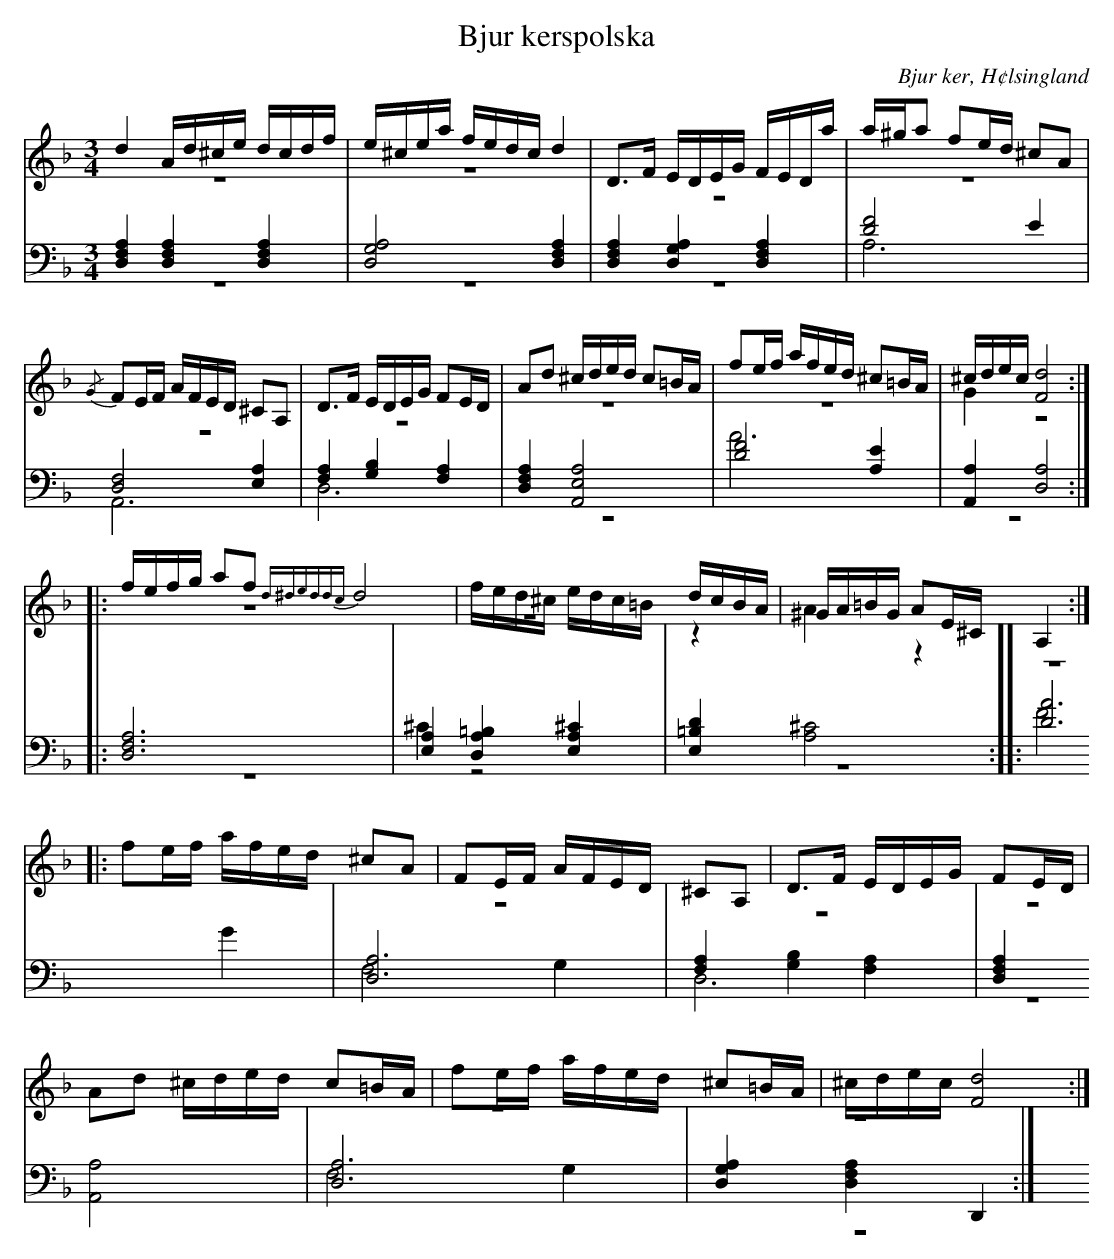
X:1
T: Bjur kerspolska
O: Bjur ker, H¢lsingland
M: 3/4
L: 1/16
K: Dm
V:1
V:2 merge
V:3
V:4 merge
V:1
d4 Ad^ce dcdf |e^cea fedc d4|D2>F2 EDEG FEDa|a^ga2 f2ed ^c2A2|
{/G}F2EF AFED ^C2A,2|D2>F2 EDEG F2ED|A2d2 ^cded c2=BA|f2ef afed ^c2=BA|^cdec [F8d8]:|
|:fefg a2f2 {d^ded^=dc}d8 |fed^c edc=B dcBA|^GA=BG A2E^C A,4:|
|:f2ef afed ^c2A2|F2EF AFED ^C2A,2|D2>F2 EDEG F2ED|
A2d2 ^cded c2=BA|f2ef afed ^c2=BA|^cdec [F8d8]:|
V:2
z12|z12|z12|z12|
z12|z12|z12|z12|G4 z8:|
|:z12|z12|z4 A4 z4:|
|:z12|z12|z12|
z12|z12|z12:|
V:3 clef=bass
[D,4F,4A,4] [D,4F,4A,4] [D,4F,4A,4]|[D,8G,8A,8] [D,4F,4A,4]|[D,4F,4A,4] [D,4G,4A,4] [D,4F,4A,4]|[D8F8] E4|
[D,8F,8] [E,4A,4]|[F,4A,4] [G,4B,4] [F,4A,4]|[D,4F,4A,4] [A,,8E,8A,8]|[D8F8] [A,4E4]|[A,,4A,4] [D,8A,8]:|
|:[D,12F,12A,12]|[E,4A,4] [A,4=B,4D,4] [E,4A,4^C4]|[E,4=B,4D4] [A,8^C8]:|
|:[D12A12]|[D,12A,12]|[F,4A,4] [G,4B,4] [F,4A,4]|
[D,4F,4A,4] [A,,8A,8]|[D,12A,12]|[D,4G,4A,4] [D,4F,4A,4] D,,4:|
V:4 clef=bass
z12|z12|z12|A,12|
A,,12|D,12|z12|A12|z12:|
|:z12|^C4 z8|z12:|
|:F8 G4|F,8 G,4|D,12|
z12|F,8 G,4|z12:|
